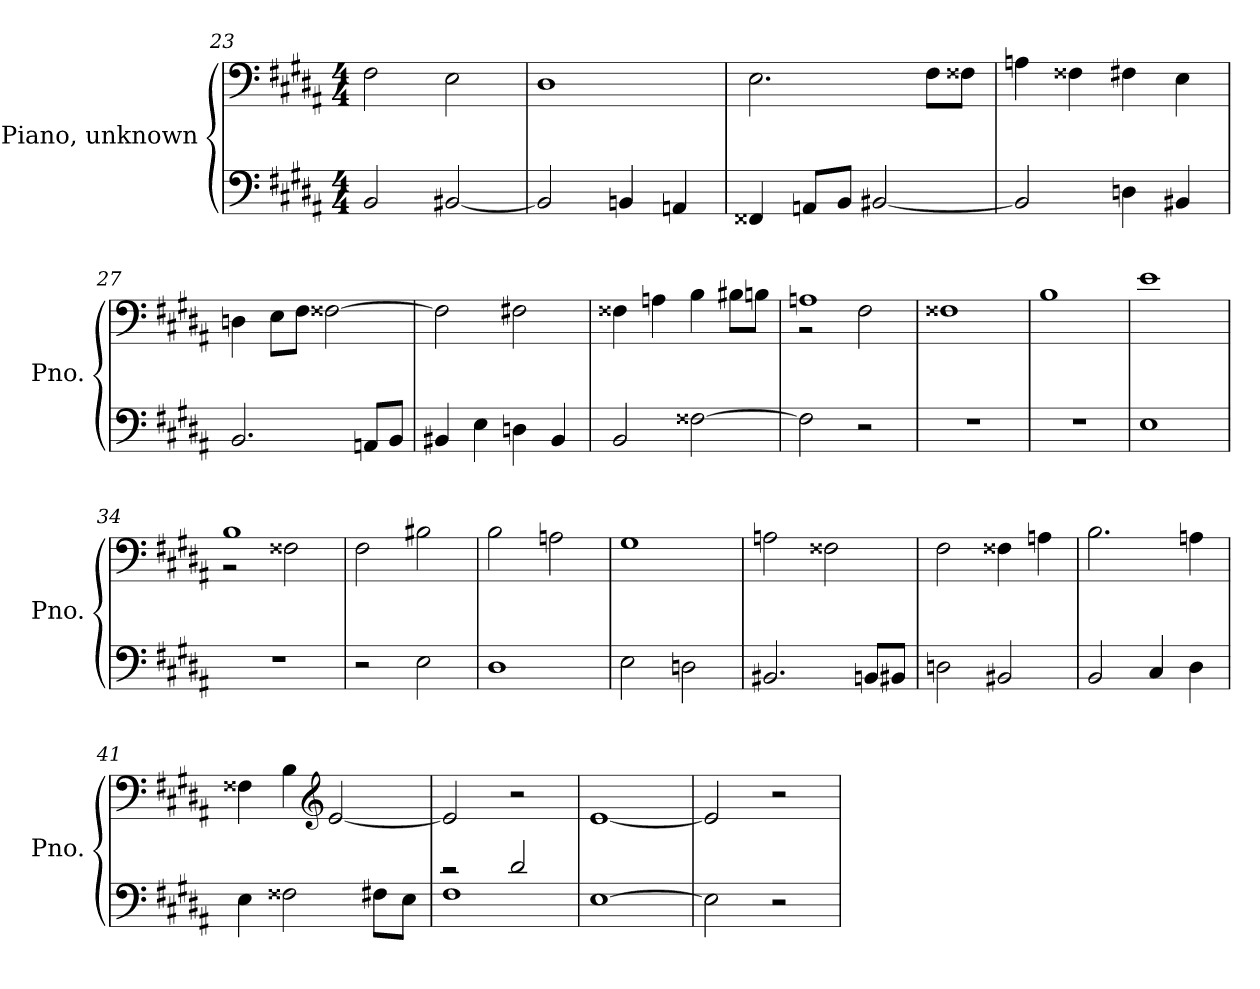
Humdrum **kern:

**kern	**kern
*part1	*part1
*staff2	*staff1
*I"Piano, unknown	*
*I'Pno.	*
*clefF4	*clefF4
*k[f#c#g#d#a#]	*k[f#c#g#d#a#]
*M4/4	*M4/4
=23	=23
2BB/	2F#\
[2BB#X/	2E\
=24	=24
2BB#/]	1D#
4BBn/	.
4AAn/	.
=25	=25
4FF##X/	2.E\
8AAn/L	.
8BB/J	.
[2BB#X/	.
.	8F#\L
.	8F##X\J
=26	=26
2BB#/]	4An\
.	4F##X\
4Dn\	4F#X\
4BB#X/	4E\
=27	=27
2.BB/	4Dn\
.	8E\L
.	8F#\J
.	[2F##X\
8AAn/L	.
8BB/J	.
!!LO:LB:g=z
=28	=28
4BB#X/	2F##\]
4E\	.
4Dn\	2F#X\
4BB#/	.
=29	=29
2BB/	4F##X\
.	4An\
[2F##X\	4B\
.	8B#X\L
.	8Bn\J
=30	=30
*	*^
2F##\]	1An	2r
2r	.	2F#\
*	*v	*v
=31	=31
1r	1F##X
=32	=32
1r	1B
=33	=33
1E	1e
=34	=34
*	*^
1r	1B	2r
.	.	2F##X\
*	*v	*v
=35	=35
2r	2F#\
2E\	2B#X\
=36	=36
1D#	2B\
.	2An\
=37	=37
2E\	1G#
2Dn\	.
!!LO:LB:g=z
=38	=38
2.BB#X/	2An\
.	2F##X\
8BBn/L	.
8BB#X/J	.
=39	=39
2Dn\	2F#\
2BB#X/	4F##X\
.	4An\
=40	=40
2BB/	2.B\
4C#/	.
4D#\	4An\
=41	=41
4E\	4F##X\
2F##X\	4B\
*	*clefG2
.	[2e/
8F#X\L	.
8E\J	.
=42	=42
*^	*
2r	1F#	2e/]
2d#/	.	2r
*v	*v	*
=43	=43
[1E	[1e
=44	=44
2E\]	2e/]
2r	2r
=	=
*-	*-
